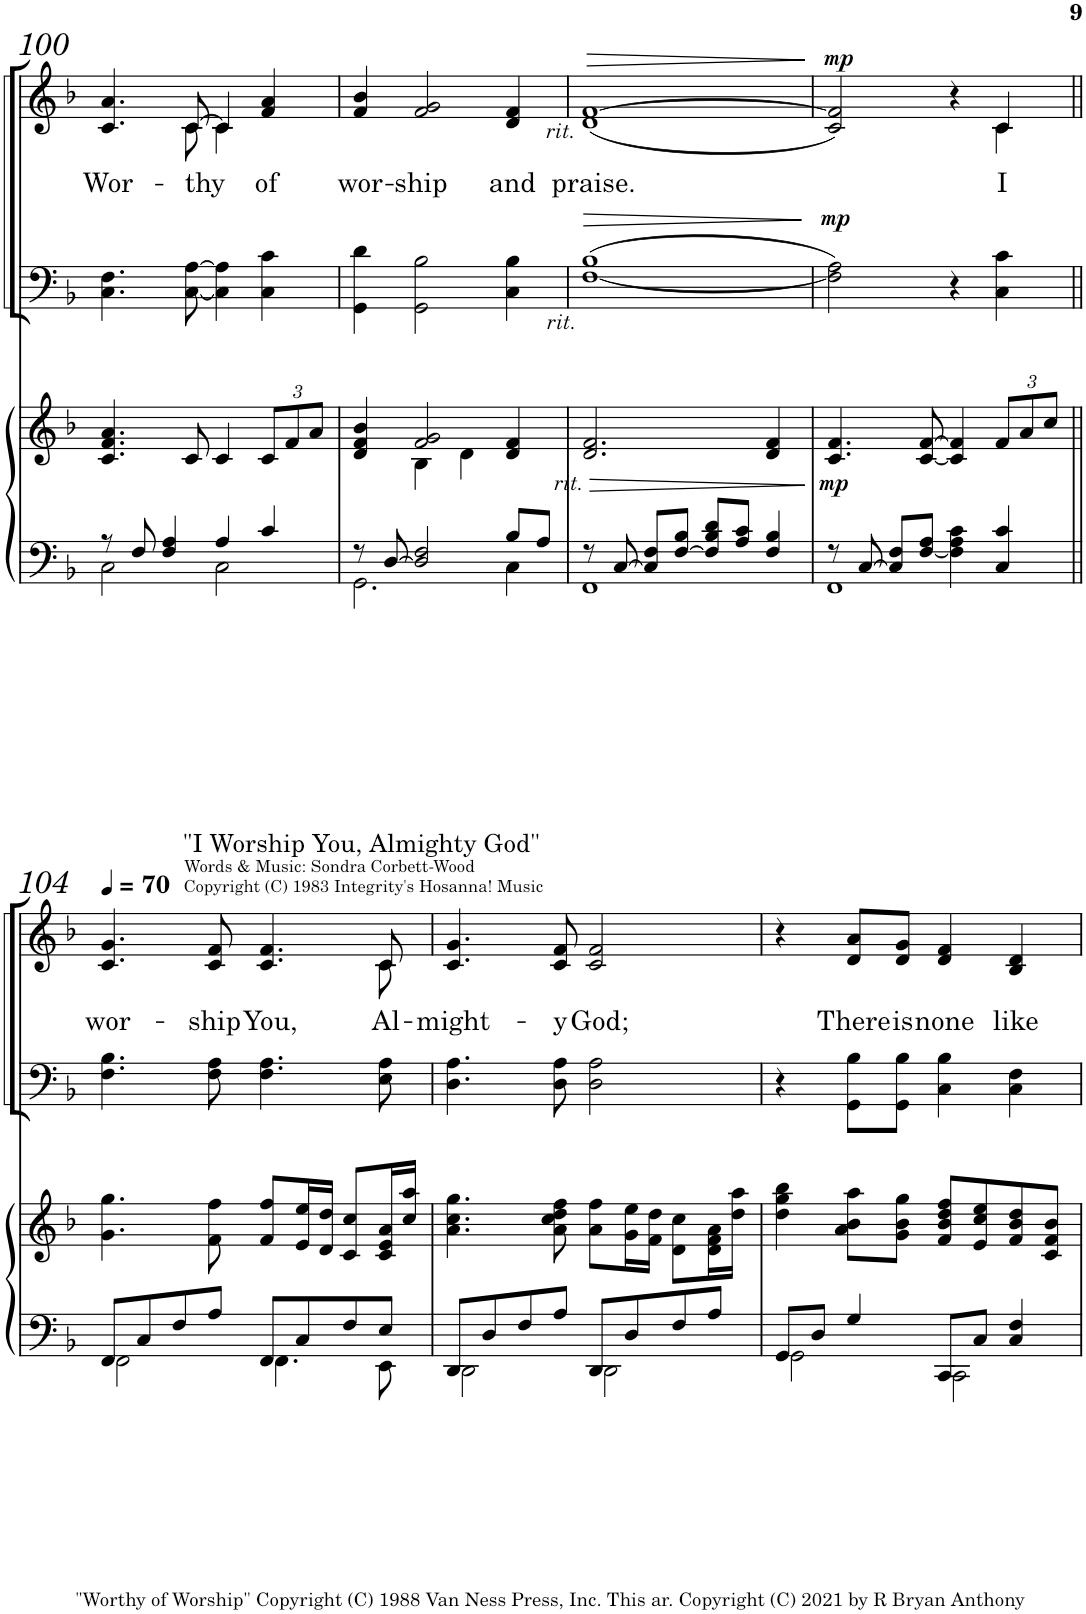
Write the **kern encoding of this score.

**kern	**kern	**dynam	**kern	**dynam	**kern	**text	**dynam
*part3	*part3	*part3	*part2	*part2	*part1	*part1	*part1
*staff4	*staff3	*staff3/4	*staff2	*staff2	*staff1	*staff1	*staff1
*I"Piano	*	*	*I"T B	*	*I"S A	*	*
*I'Pno	*	*	*	*	*	*	*
!!LO:PB:g=z
*clefF4	*clefG2	*	*clefF4	*	*clefG2	*	*
*k[b-]	*k[b-]	*	*k[b-]	*	*k[b-]	*	*
*M4/4	*M4/4	*	*M4/4	*	*M4/4	*	*
=100	=100	=100	=100	=100	=100	=100	=100
*^	*	*	*	*	*	*	*
!	!	!	!	!	!	!	!LO:LY:b	!
*	*	*	*	*	*	*^	*	*
8r	2C\	4.c/ 4.f/ 4.a/	.	4.C\ 4.F\	.	4.c/ 4.a/	4.ryy	Wor-	.
8F/	.	.	.	.	.	.	.	.	.
4F/ 4A/	.	.	.	.	.	.	.	.	.
!	!	!	!	!	!	!	!	!LO:LY:b	!
.	.	8c/	.	[8C\ [8A\	.	[8c/	8c\	-thy	.
4A/	2C\	4c/	.	4C\] 4A\]	.	4c/]	4c\	.	.
*	*	*Xbrackettup	*	*	*	*	*	*	*
!	!	!	!	!	!	!	!	!LO:LY:b	!
4c/	.	12c/L	.	4C\ 4c\	.	4f/ 4a/	4ryy	of	.
.	.	12f/	.	.	.	.	.	.	.
.	.	12a/J	.	.	.	.	.	.	.
*	*	*	*	*	*	*v	*v	*	*
=101	=101	=101	=101	=101	=101	=101	=101	=101
*	*	*^	*	*	*	*	*	*
!	!	!	!	!	!	!	!	!LO:LY:b	!
8r	2.GG\	4d/ 4f/ 4b-/	4ryy	.	4GG\ 4d\	.	4f/ 4b-/	wor-	.
[8D/	.	.	.	.	.	.	.	.	.
!	!	!	!	!	!	!	!	!LO:LY:b	!
2D/] 2F/	.	2f/ 2g/	4B-\	.	2GG\ 2B-\	.	2f/ 2g/	-ship	.
.	.	.	4d\	.	.	.	.	.	.
!	!	!	!	!	!	!	!	!LO:LY:b	!
8B-/L	4C\	4d/ 4f/	4ryy	.	4C\ 4B-\	.	4d/ 4f/	and	.
8A/J	.	.	.	.	.	.	.	.	.
*	*	*v	*v	*	*	*	*	*	*
=102	=102	=102	=102	=102	=102	=102	=102	=102
!	!	!	!	!	!	!LO:TX:b:i:t=rit.	!	!
!	!	!	!	!LO:TX:b:i:t=rit.	!	!	!	!
!	!	!LO:TX:b:i:t=rit.	!	!	!	!	!	!
!	!	!	!LO:HP:b	!	!LO:HP:b	!	!LO:LY:b	!LO:HP:b
8r	1FF	2.d/ 2.f/	>	(>[1F 1B-	>	(<1d [1f	praise.	>
[8C/	.	.	.	.	.	.	.	.
8C/] 8F/L	.	.	.	.	.	.	.	.
[8F/ 8B-/J	.	.	.	.	.	.	.	.
8F/] 8B-/ 8d/L	.	.	.	.	.	.	.	.
8A/ 8c/J	.	.	.	.	.	.	.	.
4F/ 4B-/	.	4d/ 4f/	.	.	.	.	.	.
*v	*v	*	*	*	*	*	*	*
.	.	]	.	]	.	.	]
=103	=103	=103	=103	=103	=103	=103	=103
*^	*	*	*	*	*^	*	*
!	!	!	!LO:DY:b	!	!LO:DY:a	!	!	!	!LO:DY:a
8r	1FF	4.c/ 4.f/	mp	2F\] 2A\)	mp	2c/ 2f/])	2.ryy	.	mp
[8C/	.	.	.	.	.	.	.	.	.
8C/] 8F/L	.	.	.	.	.	.	.	.	.
[<8F/ 8A/J	.	[8c/ [8f/	.	.	.	.	.	.	.
4F\] 4A\ 4c\	.	4c/] 4f/]	.	4r	.	4r	.	.	.
!	!	!	!	!	!	!	!	!LO:LY:b	!
4C/ 4c/	.	12f/L	.	4C\ 4c\	.	4c/	4c\	I	.
.	.	12a/	.	.	.	.	.	.	.
.	.	12cc/J	.	.	.	.	.	.	.
!!LO:LB:g=z	!!
=104||	=104||	=104||	=104||	=104||	=104||	=104||	=104||	=104||	=104||
*	*	*	*	*	*	*MM70	*	*	*
!	!	!	!	!	!	!LO:TX:a:t="I Worship You, Almighty God"	!	!	!
!	!	!	!	!	!	!LO:TX:a:t=Words & Music&colon; Sondra Corbett-Wood	!	!	!
!	!	!	!	!	!	!LO:TX:a:t=Copyright (C) 1983 Integrity's Hosanna! Music	!	!	!
!	!	!	!	!	!	!	!	!LO:LY:b	!
8FF/L	2FF\	4.g\ 4.gg\	.	4.F\ 4.B-\	.	4.c/ 4.g/	2..ryy	wor-	.
8C/	.	.	.	.	.	.	.	.	.
8F/	.	.	.	.	.	.	.	.	.
!	!	!	!	!	!	!	!	!LO:LY:b	!
8A/J	.	8f\ 8ff\	.	8F\ 8A\	.	8c/ 8f/	.	-ship	.
!	!	!	!	!	!	!	!	!LO:LY:b	!
8FF/L	4.FF\	8f/ 8ff/L	.	4.F\ 4.A\	.	4.c/ 4.f/	.	You,	.
8C/	.	16e/ 16ee/L	.	.	.	.	.	.	.
.	.	16d/ 16dd/JJ	.	.	.	.	.	.	.
8F/	.	8c/ 8cc/L	.	.	.	.	.	.	.
!	!	!	!	!	!	!	!	!LO:LY:b	!
8E/J	8EE\	16c/ 16e/ 16a/L	.	8E\ 8A\	.	8c/	8c\	Al-	.
.	.	16cc/ 16aa/JJ	.	.	.	.	.	.	.
*	*	*	*	*	*	*v	*v	*	*
=105	=105	=105	=105	=105	=105	=105	=105	=105
!	!	!	!	!	!	!	!LO:LY:b	!
8DD/L	2DD\	4.a\ 4.cc\ 4.gg\	.	4.D\ 4.A\	.	4.c/ 4.g/	might-	.
8D/	.	.	.	.	.	.	.	.
8F/	.	.	.	.	.	.	.	.
!	!	!	!	!	!	!	!LO:LY:b	!
8A/J	.	8a\ 8cc\ 8dd\ 8ff\	.	8D\ 8A\	.	8c/ 8f/	-y	.
!	!	!	!	!	!	!	!LO:LY:b	!
8DD/L	2DD\	8a\ 8ff\L	.	2D\ 2A\	.	2c/ 2f/	God;	.
8D/	.	16g\ 16ee\L	.	.	.	.	.	.
.	.	16f\ 16dd\JJ	.	.	.	.	.	.
8F/	.	8d\ 8cc\L	.	.	.	.	.	.
8A/J	.	16d\ 16f\ 16a\L	.	.	.	.	.	.
.	.	16dd\ 16aa\JJ	.	.	.	.	.	.
=106	=106	=106	=106	=106	=106	=106	=106	=106
8GG/L	2GG\	4dd\ 4gg\ 4bb-\	.	4r	.	4r	.	.
8D/J	.	.	.	.	.	.	.	.
!	!	!	!	!	!	!	!LO:LY:b	!
4G/	.	8a\ 8b-\ 8aa\L	.	8GG\ 8B-\L	.	8d/ 8a/L	There	.
!	!	!	!	!	!	!	!LO:LY:b	!
.	.	8g\ 8b-\ 8gg\J	.	8GG\ 8B-\J	.	8d/ 8g/J	is	.
!	!	!	!	!	!	!	!LO:LY:b	!
8CC/L	2CC\	8f/ 8b-/ 8dd/ 8ff/L	.	4C\ 4B-\	.	4d/ 4f/	none	.
8C/J	.	8e/ 8cc/ 8ee/	.	.	.	.	.	.
!	!	!	!	!	!	!	!LO:LY:b	!
4C/ 4F/	.	8f/ 8b-/ 8dd/	.	4C\ 4F\	.	4B-/ 4d/	like	.
.	.	8c/ 8f/ 8b-/J	.	.	.	.	.	.
*v	*v	*	*	*	*	*	*	*
=	=	=	=	=	=	=	=
*-	*-	*-	*-	*-	*-	*-	*-
